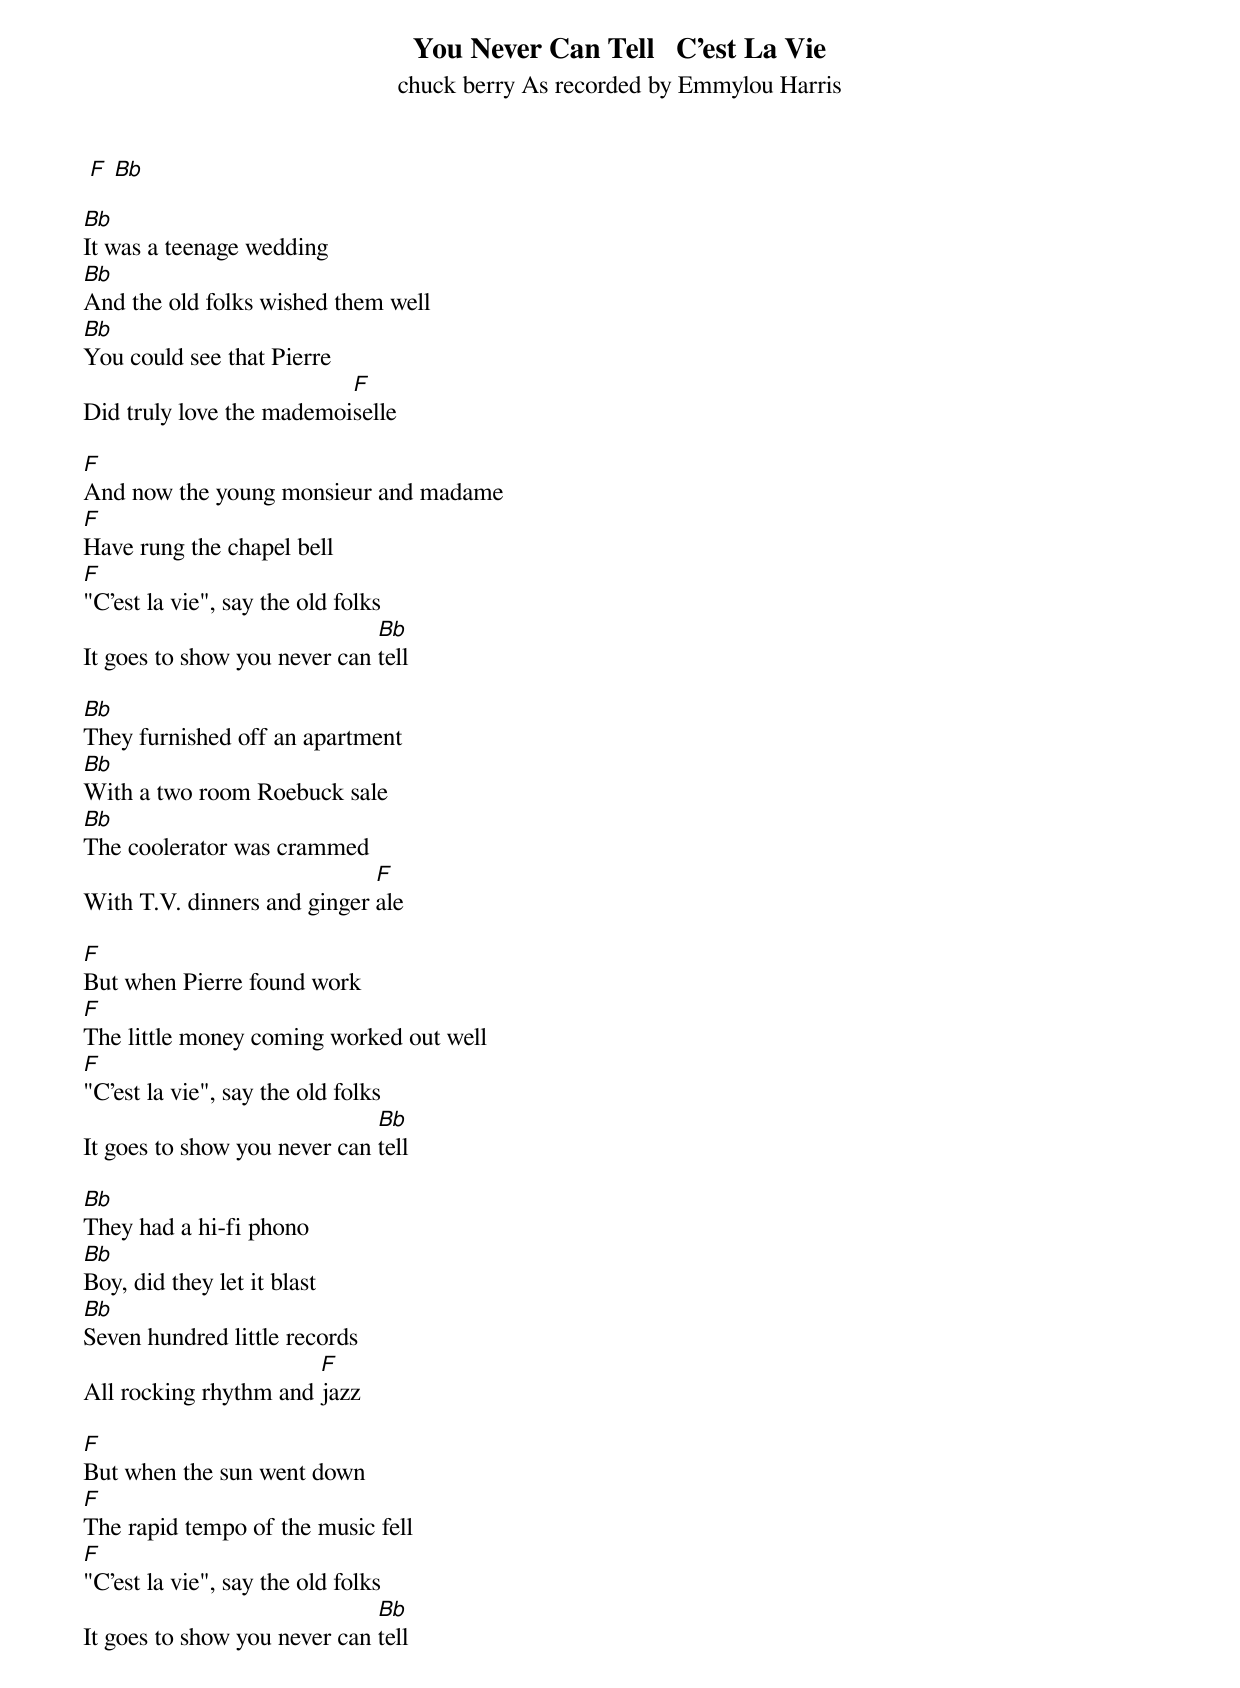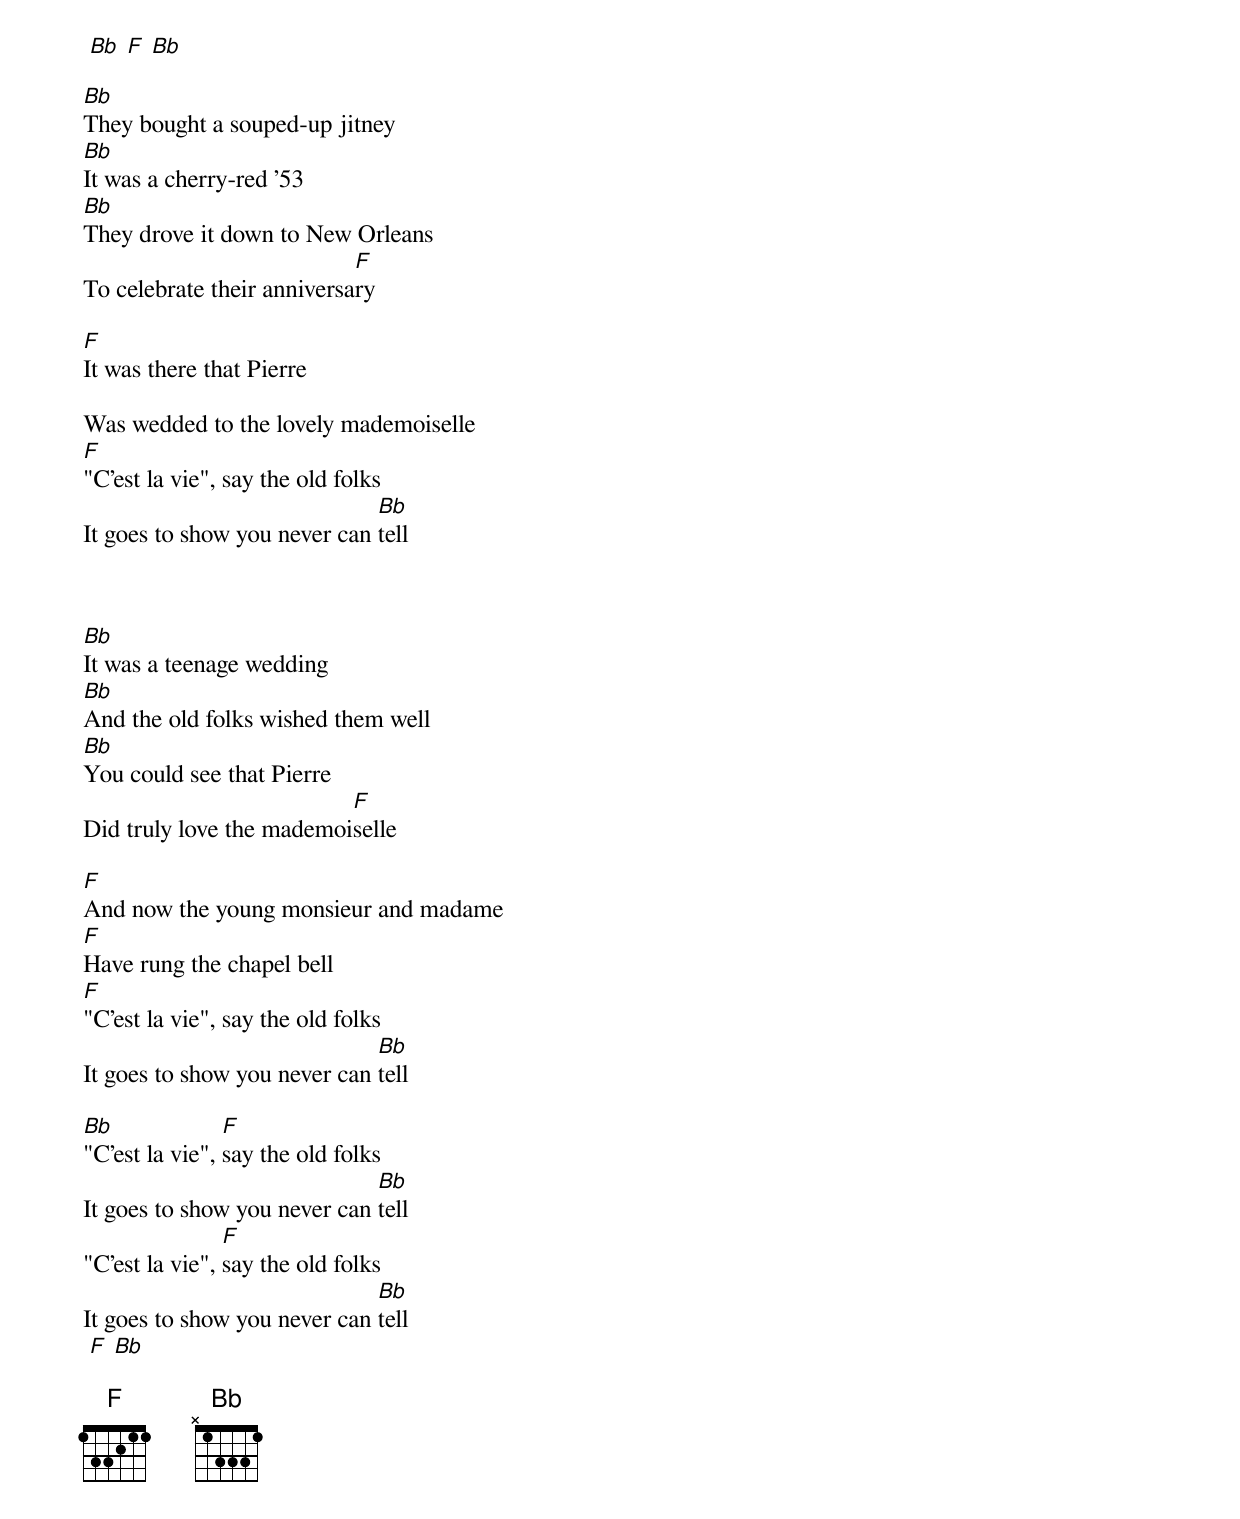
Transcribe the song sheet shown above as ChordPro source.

{title: You Never Can Tell   C’est La Vie}
{subtitle: chuck berry As recorded by Emmylou Harris}
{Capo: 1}

 [F] [Bb]

[Bb]It was a teenage wedding
[Bb]And the old folks wished them well
[Bb]You could see that Pierre
Did truly love the mademoi[F]selle

[F]And now the young monsieur and madame
[F]Have rung the chapel bell
[F]"C'est la vie", say the old folks
It goes to show you never can [Bb]tell

[Bb]They furnished off an apartment
[Bb]With a two room Roebuck sale
[Bb]The coolerator was crammed
With T.V. dinners and ginger [F]ale

[F]But when Pierre found work
[F]The little money coming worked out well
[F]"C'est la vie", say the old folks
It goes to show you never can [Bb]tell

[Bb]They had a hi-fi phono
[Bb]Boy, did they let it blast
[Bb]Seven hundred little records
All rocking rhythm and [F]jazz

[F]But when the sun went down
[F]The rapid tempo of the music fell
[F]"C'est la vie", say the old folks
It goes to show you never can [Bb]tell

 [Bb] [F] [Bb]

[Bb]They bought a souped-up jitney
[Bb]It was a cherry-red '53
[Bb]They drove it down to New Orleans
To celebrate their anniversa[F]ry

[F]It was there that Pierre

Was wedded to the lovely mademoiselle
[F]"C'est la vie", say the old folks
It goes to show you never can [Bb]tell



[Bb]It was a teenage wedding
[Bb]And the old folks wished them well
[Bb]You could see that Pierre
Did truly love the mademoi[F]selle

[F]And now the young monsieur and madame
[F]Have rung the chapel bell
[F]"C'est la vie", say the old folks
It goes to show you never can [Bb]tell

[Bb]"C'est la vie", [F]say the old folks
It goes to show you never can [Bb]tell
"C'est la vie", [F]say the old folks
It goes to show you never can [Bb]tell
 [F] [Bb]

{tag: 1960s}
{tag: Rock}
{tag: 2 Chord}
